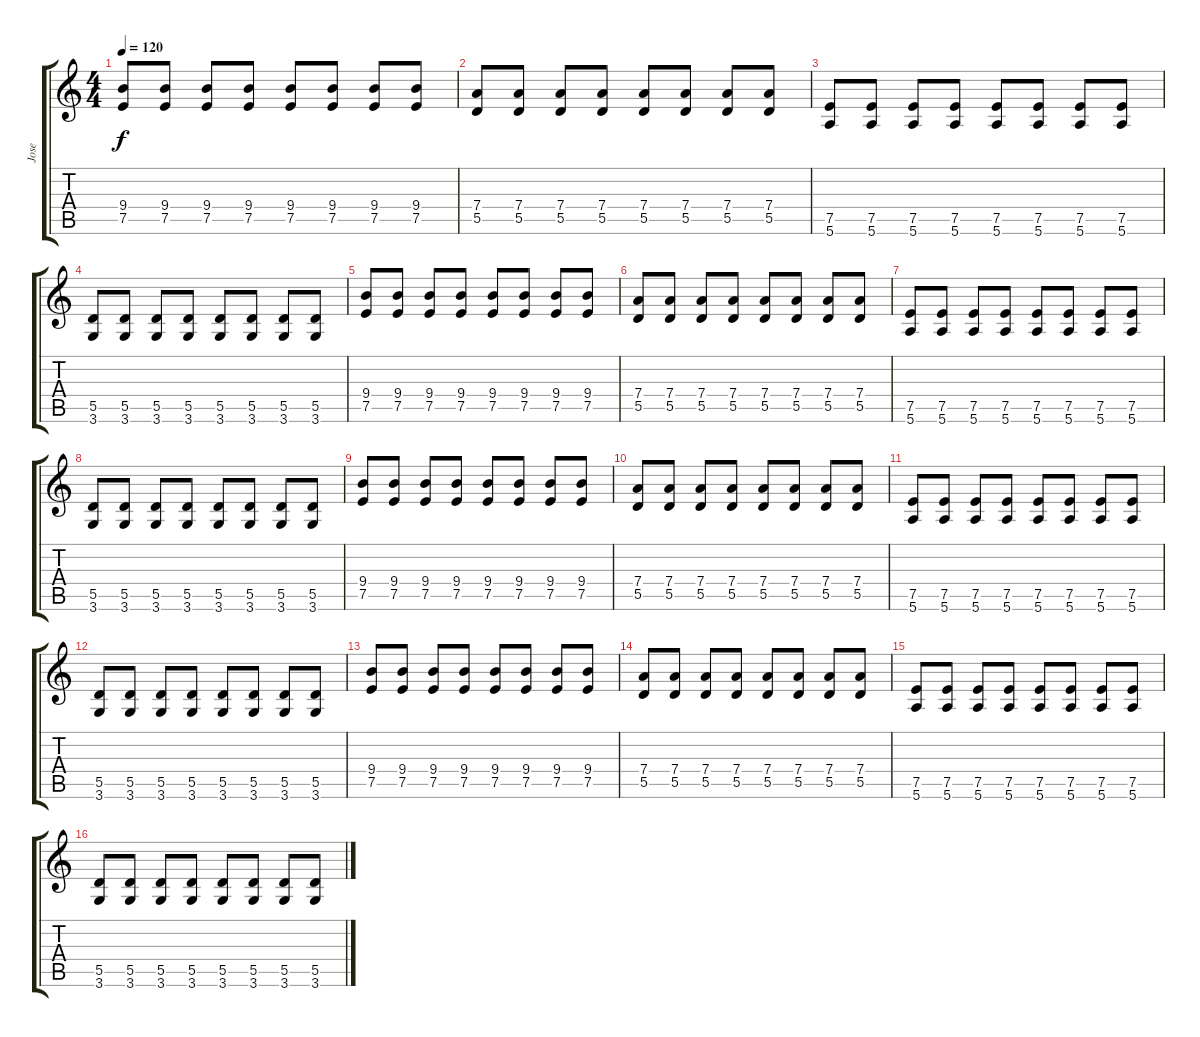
\track ("Jose" "Jose") {instrument acousticguitarnylon}
\staff {score tabs}
\tuning (E4 B3 G3 D3 A2 E2) {hide}
\ts (4 4)
\tempo 120
\clef g2
\ks c
(9.4 7.5).8{dy f} (9.4 7.5).8 (9.4 7.5).8 (9.4 7.5).8 (9.4 7.5).8 (9.4 7.5).8 (9.4 7.5).8 (9.4 7.5).8 |
(7.4 5.5).8 (7.4 5.5).8 (7.4 5.5).8 (7.4 5.5).8 (7.4 5.5).8 (7.4 5.5).8 (7.4 5.5).8 (7.4 5.5).8 |
(7.5 5.6).8 (7.5 5.6).8 (7.5 5.6).8 (7.5 5.6).8 (7.5 5.6).8 (7.5 5.6).8 (7.5 5.6).8 (7.5 5.6).8 |
(5.5 3.6).8 (5.5 3.6).8 (5.5 3.6).8 (5.5 3.6).8 (5.5 3.6).8 (5.5 3.6).8 (5.5 3.6).8 (5.5 3.6).8 |
(9.4 7.5).8 (9.4 7.5).8 (9.4 7.5).8 (9.4 7.5).8 (9.4 7.5).8 (9.4 7.5).8 (9.4 7.5).8 (9.4 7.5).8 |
(7.4 5.5).8 (7.4 5.5).8 (7.4 5.5).8 (7.4 5.5).8 (7.4 5.5).8 (7.4 5.5).8 (7.4 5.5).8 (7.4 5.5).8 |
(7.5 5.6).8 (7.5 5.6).8 (7.5 5.6).8 (7.5 5.6).8 (7.5 5.6).8 (7.5 5.6).8 (7.5 5.6).8 (7.5 5.6).8 |
(5.5 3.6).8 (5.5 3.6).8 (5.5 3.6).8 (5.5 3.6).8 (5.5 3.6).8 (5.5 3.6).8 (5.5 3.6).8 (5.5 3.6).8 |
(9.4 7.5).8 (9.4 7.5).8 (9.4 7.5).8 (9.4 7.5).8 (9.4 7.5).8 (9.4 7.5).8 (9.4 7.5).8 (9.4 7.5).8 |
(7.4 5.5).8 (7.4 5.5).8 (7.4 5.5).8 (7.4 5.5).8 (7.4 5.5).8 (7.4 5.5).8 (7.4 5.5).8 (7.4 5.5).8 |
(7.5 5.6).8 (7.5 5.6).8 (7.5 5.6).8 (7.5 5.6).8 (7.5 5.6).8 (7.5 5.6).8 (7.5 5.6).8 (7.5 5.6).8 |
(5.5 3.6).8 (5.5 3.6).8 (5.5 3.6).8 (5.5 3.6).8 (5.5 3.6).8 (5.5 3.6).8 (5.5 3.6).8 (5.5 3.6).8 |
(9.4 7.5).8 (9.4 7.5).8 (9.4 7.5).8 (9.4 7.5).8 (9.4 7.5).8 (9.4 7.5).8 (9.4 7.5).8 (9.4 7.5).8 |
(7.4 5.5).8 (7.4 5.5).8 (7.4 5.5).8 (7.4 5.5).8 (7.4 5.5).8 (7.4 5.5).8 (7.4 5.5).8 (7.4 5.5).8 |
(7.5 5.6).8 (7.5 5.6).8 (7.5 5.6).8 (7.5 5.6).8 (7.5 5.6).8 (7.5 5.6).8 (7.5 5.6).8 (7.5 5.6).8 |
(5.5 3.6).8 (5.5 3.6).8 (5.5 3.6).8 (5.5 3.6).8 (5.5 3.6).8 (5.5 3.6).8 (5.5 3.6).8 (5.5 3.6).8
